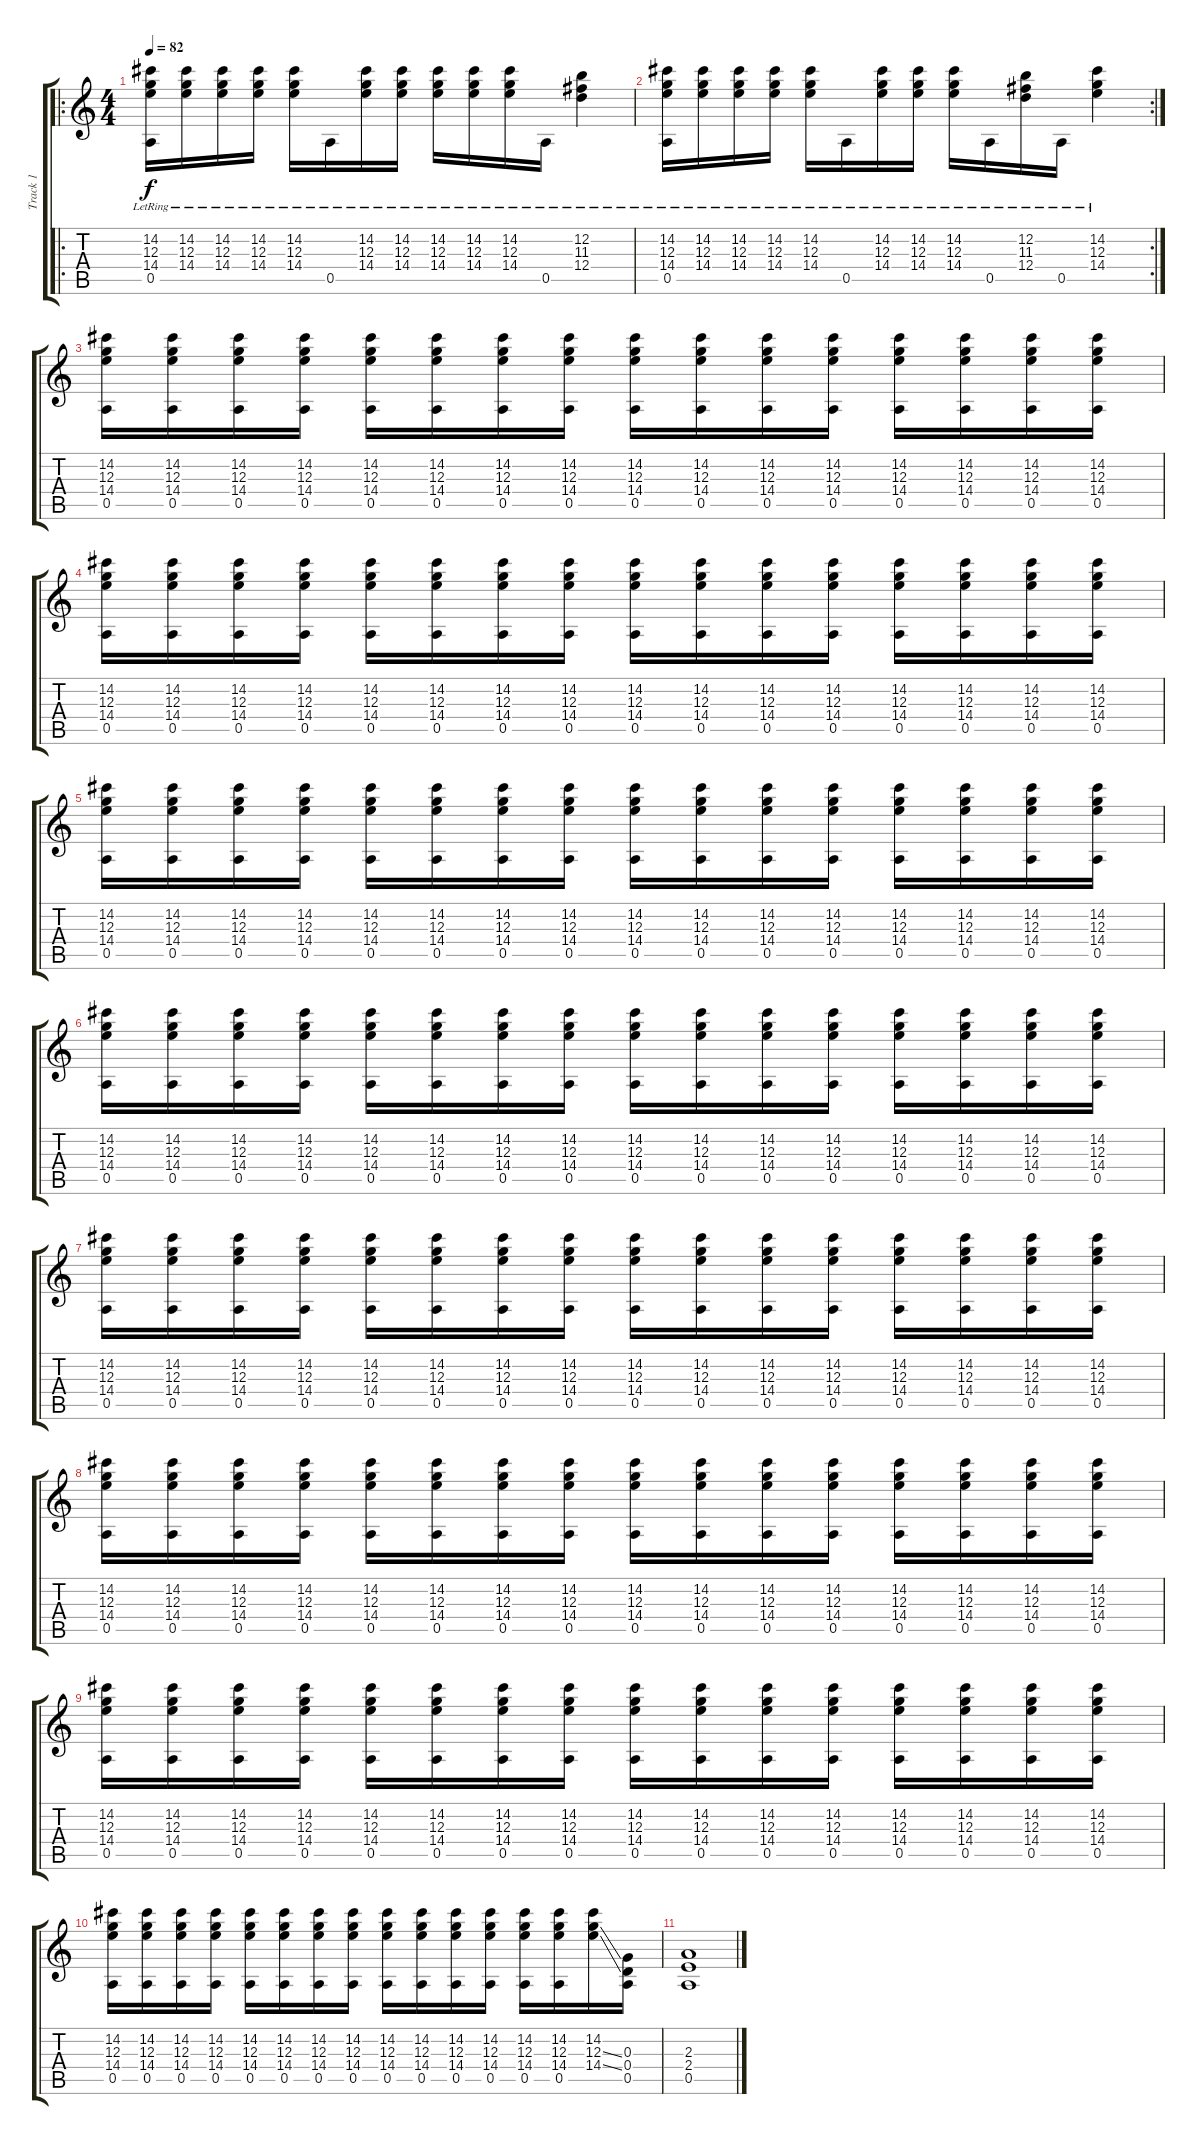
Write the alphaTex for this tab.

\track ("Track 1" "Track 1") {instrument overdrivenguitar}
\staff {score tabs}
\tuning (E4 B3 G3 D3 A2 D2) {hide}
\ro
\ts (4 4)
\tempo 82
\clef g2
\ks c
(14.2 12.3{lr} 14.4{lr} 0.5{lr}).16{dy f} (14.2 12.3{lr} 14.4{lr}).16 (14.2 12.3{lr} 14.4{lr}).16 (14.2 12.3{lr} 14.4{lr}).16 (14.2 12.3{lr} 14.4{lr}).16 0.5{lr}.16 (14.2 12.3{lr} 14.4{lr}).16 (14.2 12.3{lr} 14.4{lr}).16 (14.2 12.3{lr} 14.4{lr}).16 (14.2 12.3{lr} 14.4{lr}).16 (14.2 12.3{lr} 14.4{lr}).16 0.5{lr}.16 (12.2 11.3{lr} 12.4{lr}).4 |
\rc 2
(14.2 12.3{lr} 14.4{lr} 0.5{lr}).16 (14.2 12.3{lr} 14.4{lr}).16 (14.2 12.3{lr} 14.4{lr}).16 (14.2 12.3{lr} 14.4{lr}).16 (14.2 12.3{lr} 14.4{lr}).16 0.5{lr}.16 (14.2 12.3{lr} 14.4{lr}).16 (14.2 12.3{lr} 14.4{lr}).16 (14.2 12.3{lr} 14.4{lr}).16 0.5{lr}.16 (12.2 11.3{lr} 12.4{lr}).16 0.5{lr}.16 (14.2 12.3{lr} 14.4{lr}).4 |
(14.2 12.3 14.4 0.5).16 (14.2 12.3 14.4 0.5).16 (14.2 12.3 14.4 0.5).16 (14.2 12.3 14.4 0.5).16 (14.2 12.3 14.4 0.5).16 (14.2 12.3 14.4 0.5).16 (14.2 12.3 14.4 0.5).16 (14.2 12.3 14.4 0.5).16 (14.2 12.3 14.4 0.5).16 (14.2 12.3 14.4 0.5).16 (14.2 12.3 14.4 0.5).16 (14.2 12.3 14.4 0.5).16 (14.2 12.3 14.4 0.5).16 (14.2 12.3 14.4 0.5).16 (14.2 12.3 14.4 0.5).16 (14.2 12.3 14.4 0.5).16 |
(14.2 12.3 14.4 0.5).16 (14.2 12.3 14.4 0.5).16 (14.2 12.3 14.4 0.5).16 (14.2 12.3 14.4 0.5).16 (14.2 12.3 14.4 0.5).16 (14.2 12.3 14.4 0.5).16 (14.2 12.3 14.4 0.5).16 (14.2 12.3 14.4 0.5).16 (14.2 12.3 14.4 0.5).16 (14.2 12.3 14.4 0.5).16 (14.2 12.3 14.4 0.5).16 (14.2 12.3 14.4 0.5).16 (14.2 12.3 14.4 0.5).16 (14.2 12.3 14.4 0.5).16 (14.2 12.3 14.4 0.5).16 (14.2 12.3 14.4 0.5).16 |
(14.2 12.3 14.4 0.5).16 (14.2 12.3 14.4 0.5).16 (14.2 12.3 14.4 0.5).16 (14.2 12.3 14.4 0.5).16 (14.2 12.3 14.4 0.5).16 (14.2 12.3 14.4 0.5).16 (14.2 12.3 14.4 0.5).16 (14.2 12.3 14.4 0.5).16 (14.2 12.3 14.4 0.5).16 (14.2 12.3 14.4 0.5).16 (14.2 12.3 14.4 0.5).16 (14.2 12.3 14.4 0.5).16 (14.2 12.3 14.4 0.5).16 (14.2 12.3 14.4 0.5).16 (14.2 12.3 14.4 0.5).16 (14.2 12.3 14.4 0.5).16 |
(14.2 12.3 14.4 0.5).16 (14.2 12.3 14.4 0.5).16 (14.2 12.3 14.4 0.5).16 (14.2 12.3 14.4 0.5).16 (14.2 12.3 14.4 0.5).16 (14.2 12.3 14.4 0.5).16 (14.2 12.3 14.4 0.5).16 (14.2 12.3 14.4 0.5).16 (14.2 12.3 14.4 0.5).16 (14.2 12.3 14.4 0.5).16 (14.2 12.3 14.4 0.5).16 (14.2 12.3 14.4 0.5).16 (14.2 12.3 14.4 0.5).16 (14.2 12.3 14.4 0.5).16 (14.2 12.3 14.4 0.5).16 (14.2 12.3 14.4 0.5).16 |
(14.2 12.3 14.4 0.5).16 (14.2 12.3 14.4 0.5).16 (14.2 12.3 14.4 0.5).16 (14.2 12.3 14.4 0.5).16 (14.2 12.3 14.4 0.5).16 (14.2 12.3 14.4 0.5).16 (14.2 12.3 14.4 0.5).16 (14.2 12.3 14.4 0.5).16 (14.2 12.3 14.4 0.5).16 (14.2 12.3 14.4 0.5).16 (14.2 12.3 14.4 0.5).16 (14.2 12.3 14.4 0.5).16 (14.2 12.3 14.4 0.5).16 (14.2 12.3 14.4 0.5).16 (14.2 12.3 14.4 0.5).16 (14.2 12.3 14.4 0.5).16 |
(14.2 12.3 14.4 0.5).16 (14.2 12.3 14.4 0.5).16 (14.2 12.3 14.4 0.5).16 (14.2 12.3 14.4 0.5).16 (14.2 12.3 14.4 0.5).16 (14.2 12.3 14.4 0.5).16 (14.2 12.3 14.4 0.5).16 (14.2 12.3 14.4 0.5).16 (14.2 12.3 14.4 0.5).16 (14.2 12.3 14.4 0.5).16 (14.2 12.3 14.4 0.5).16 (14.2 12.3 14.4 0.5).16 (14.2 12.3 14.4 0.5).16 (14.2 12.3 14.4 0.5).16 (14.2 12.3 14.4 0.5).16 (14.2 12.3 14.4 0.5).16 |
(14.2 12.3 14.4 0.5).16 (14.2 12.3 14.4 0.5).16 (14.2 12.3 14.4 0.5).16 (14.2 12.3 14.4 0.5).16 (14.2 12.3 14.4 0.5).16 (14.2 12.3 14.4 0.5).16 (14.2 12.3 14.4 0.5).16 (14.2 12.3 14.4 0.5).16 (14.2 12.3 14.4 0.5).16 (14.2 12.3 14.4 0.5).16 (14.2 12.3 14.4 0.5).16 (14.2 12.3 14.4 0.5).16 (14.2 12.3 14.4 0.5).16 (14.2 12.3 14.4 0.5).16 (14.2 12.3 14.4 0.5).16 (14.2 12.3 14.4 0.5).16 |
(14.2 12.3 14.4 0.5).16 (14.2 12.3 14.4 0.5).16 (14.2 12.3 14.4 0.5).16 (14.2 12.3 14.4 0.5).16 (14.2 12.3 14.4 0.5).16 (14.2 12.3 14.4 0.5).16 (14.2 12.3 14.4 0.5).16 (14.2 12.3 14.4 0.5).16 (14.2 12.3 14.4 0.5).16 (14.2 12.3 14.4 0.5).16 (14.2 12.3 14.4 0.5).16 (14.2 12.3 14.4 0.5).16 (14.2 12.3 14.4 0.5).16 (14.2 12.3 14.4 0.5).16 (14.2 12.3{ss} 14.4{ss}).16 (0.3 0.4 0.5).16 |
(2.3 2.4 0.5).1
